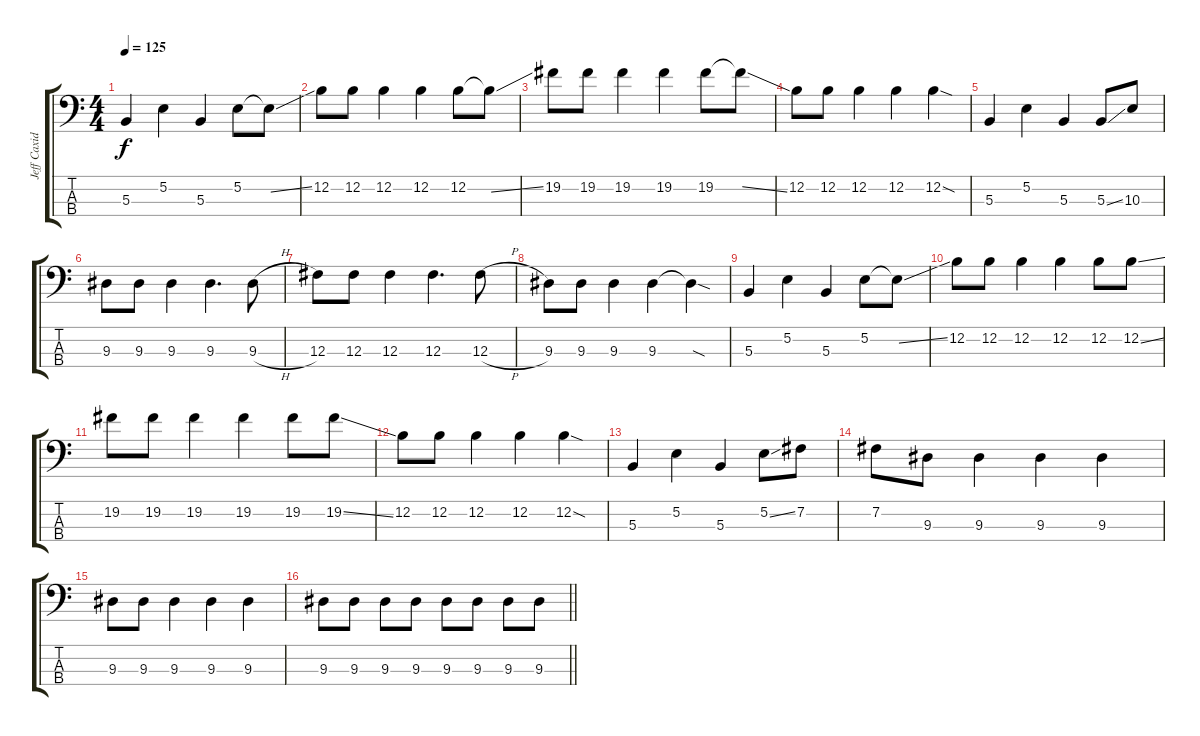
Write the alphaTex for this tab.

\track ("Jeff Caxide" "Jeff Caxid") {instrument electricbasspick}
\staff {score tabs}
\tuning (E2 B1 Gb1 B0) {hide}
\ts (4 4)
\tempo 125
\clef f4
\ks c
5.3.4{dy f} 5.2.4 5.3.4 5.2.8 5.2{ss t}.8 |
12.2.8 12.2.8 12.2.4 12.2.4 12.2.8 12.2{ss t}.8 |
19.2.8 19.2.8 19.2.4 19.2.4 19.2.8 19.2{ss t}.8 |
12.2.8 12.2.8 12.2.4 12.2.4 12.2{sod}.4 |
5.3.4 5.2.4 5.3.4 5.3{ss}.8 10.3.8 |
9.3.8 9.3.8 9.3.4 9.3.4{d} 9.3{h}.8 |
12.3.8 12.3.8 12.3.4 12.3.4{d} 12.3{h}.8 |
9.3.8 9.3.8 9.3.4 9.3.4 9.3{sod t}.4 |
5.3.4 5.2.4 5.3.4 5.2.8 5.2{ss t}.8 |
12.2.8 12.2.8 12.2.4 12.2.4 12.2.8 12.2{ss}.8 |
19.2.8 19.2.8 19.2.4 19.2.4 19.2.8 19.2{ss}.8 |
12.2.8 12.2.8 12.2.4 12.2.4 12.2{sod}.4 |
5.3.4 5.2.4 5.3.4 5.2{ss}.8 7.2.8 |
7.2.8 9.3.8 9.3.4 9.3.4 9.3.4 |
9.3.8 9.3.8 9.3.4 9.3.4 9.3.4 |
\barLineRight lightlight
9.3.8 9.3.8 9.3.8 9.3.8 9.3.8 9.3.8 9.3.8 9.3.8
